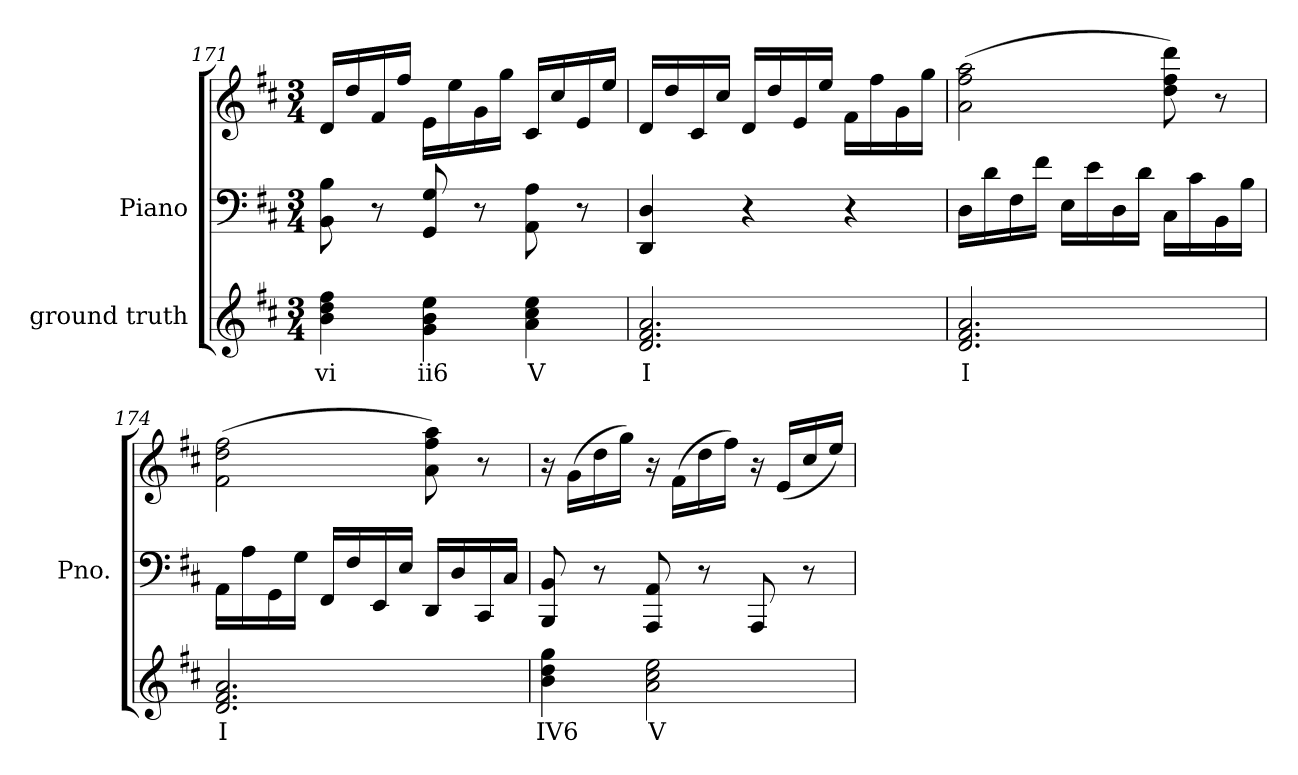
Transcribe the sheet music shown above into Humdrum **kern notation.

**kern	**text	**kern	**kern
*part2	*part2	*part1	*part1
*staff3	*staff3	*staff2	*staff1
*I"ground truth	*	*I"Piano	*
*	*	*I'Pno.	*
*	*	*clefF4	*clefG2
*k[f#c#]	*	*k[f#c#]	*k[f#c#]
*D:	*	*D:	*D:
*M3/4	*	*M3/4	*M3/4
=171	=171	=171	=171
4b 4dd 4ff#	vi	8BB\ 8B\	16d/LL
.	.	.	16dd/
.	.	8r	16f#/
.	.	.	16ff#/JJ
4g 4b 4ee	ii6	8GG/ 8G/	16e\LL
.	.	.	16ee\
.	.	8r	16g\
.	.	.	16gg\JJ
4a 4cc# 4ee	V	8AA\ 8A\	16c#/LL
.	.	.	16cc#/
.	.	8r	16e/
.	.	.	16ee/JJ
!!LO:LB:g=z
=172	=172	=172	=172
2.d 2.f# 2.a	I	4DD/ 4D/	16d/LL
.	.	.	16dd/
.	.	.	16c#/
.	.	.	16cc#/JJ
.	.	4r	16d/LL
.	.	.	16dd/
.	.	.	16e/
.	.	.	16ee/JJ
.	.	4r	16f#\LL
.	.	.	16ff#\
.	.	.	16g\
.	.	.	16gg\JJ
=173	=173	=173	=173
2.d 2.f# 2.a	I	16D\LL	(>2a\ 2ff#\ 2aa\
.	.	16d\	.
.	.	16F#\	.
.	.	16f#\JJ	.
.	.	16E\LL	.
.	.	16e\	.
.	.	16D\	.
.	.	16d\JJ	.
.	.	16C#\LL	8dd\ 8ff#\ 8ddd\)
.	.	16c#\	.
.	.	16BB\	8r
.	.	16B\JJ	.
=174	=174	=174	=174
2.d 2.f# 2.a	I	16AA\LL	(>2f#\ 2dd\ 2ff#\
.	.	16A\	.
.	.	16GG\	.
.	.	16G\JJ	.
.	.	16FF#/LL	.
.	.	16F#/	.
.	.	16EE/	.
.	.	16E/JJ	.
.	.	16DD/LL	8a\ 8ff#\ 8aa\)
.	.	16D/	.
.	.	16CC#/	8r
.	.	16C#/JJ	.
=175	=175	=175	=175
4b 4dd 4gg	IV6	8BBB/ 8BB/	16r
.	.	.	(>16g\LL
.	.	8r	16dd\
.	.	.	16gg\JJ)
2a 2cc# 2ee	V	8AAA/ 8AA/	16r
.	.	.	(>16f#\LL
.	.	8r	16dd\
.	.	.	16ff#\JJ)
.	.	8AAA/	16r
.	.	.	(<16e/LL
.	.	8r	16cc#/
.	.	.	16ee/JJ)
=	=	=	=
*-	*-	*-	*-
